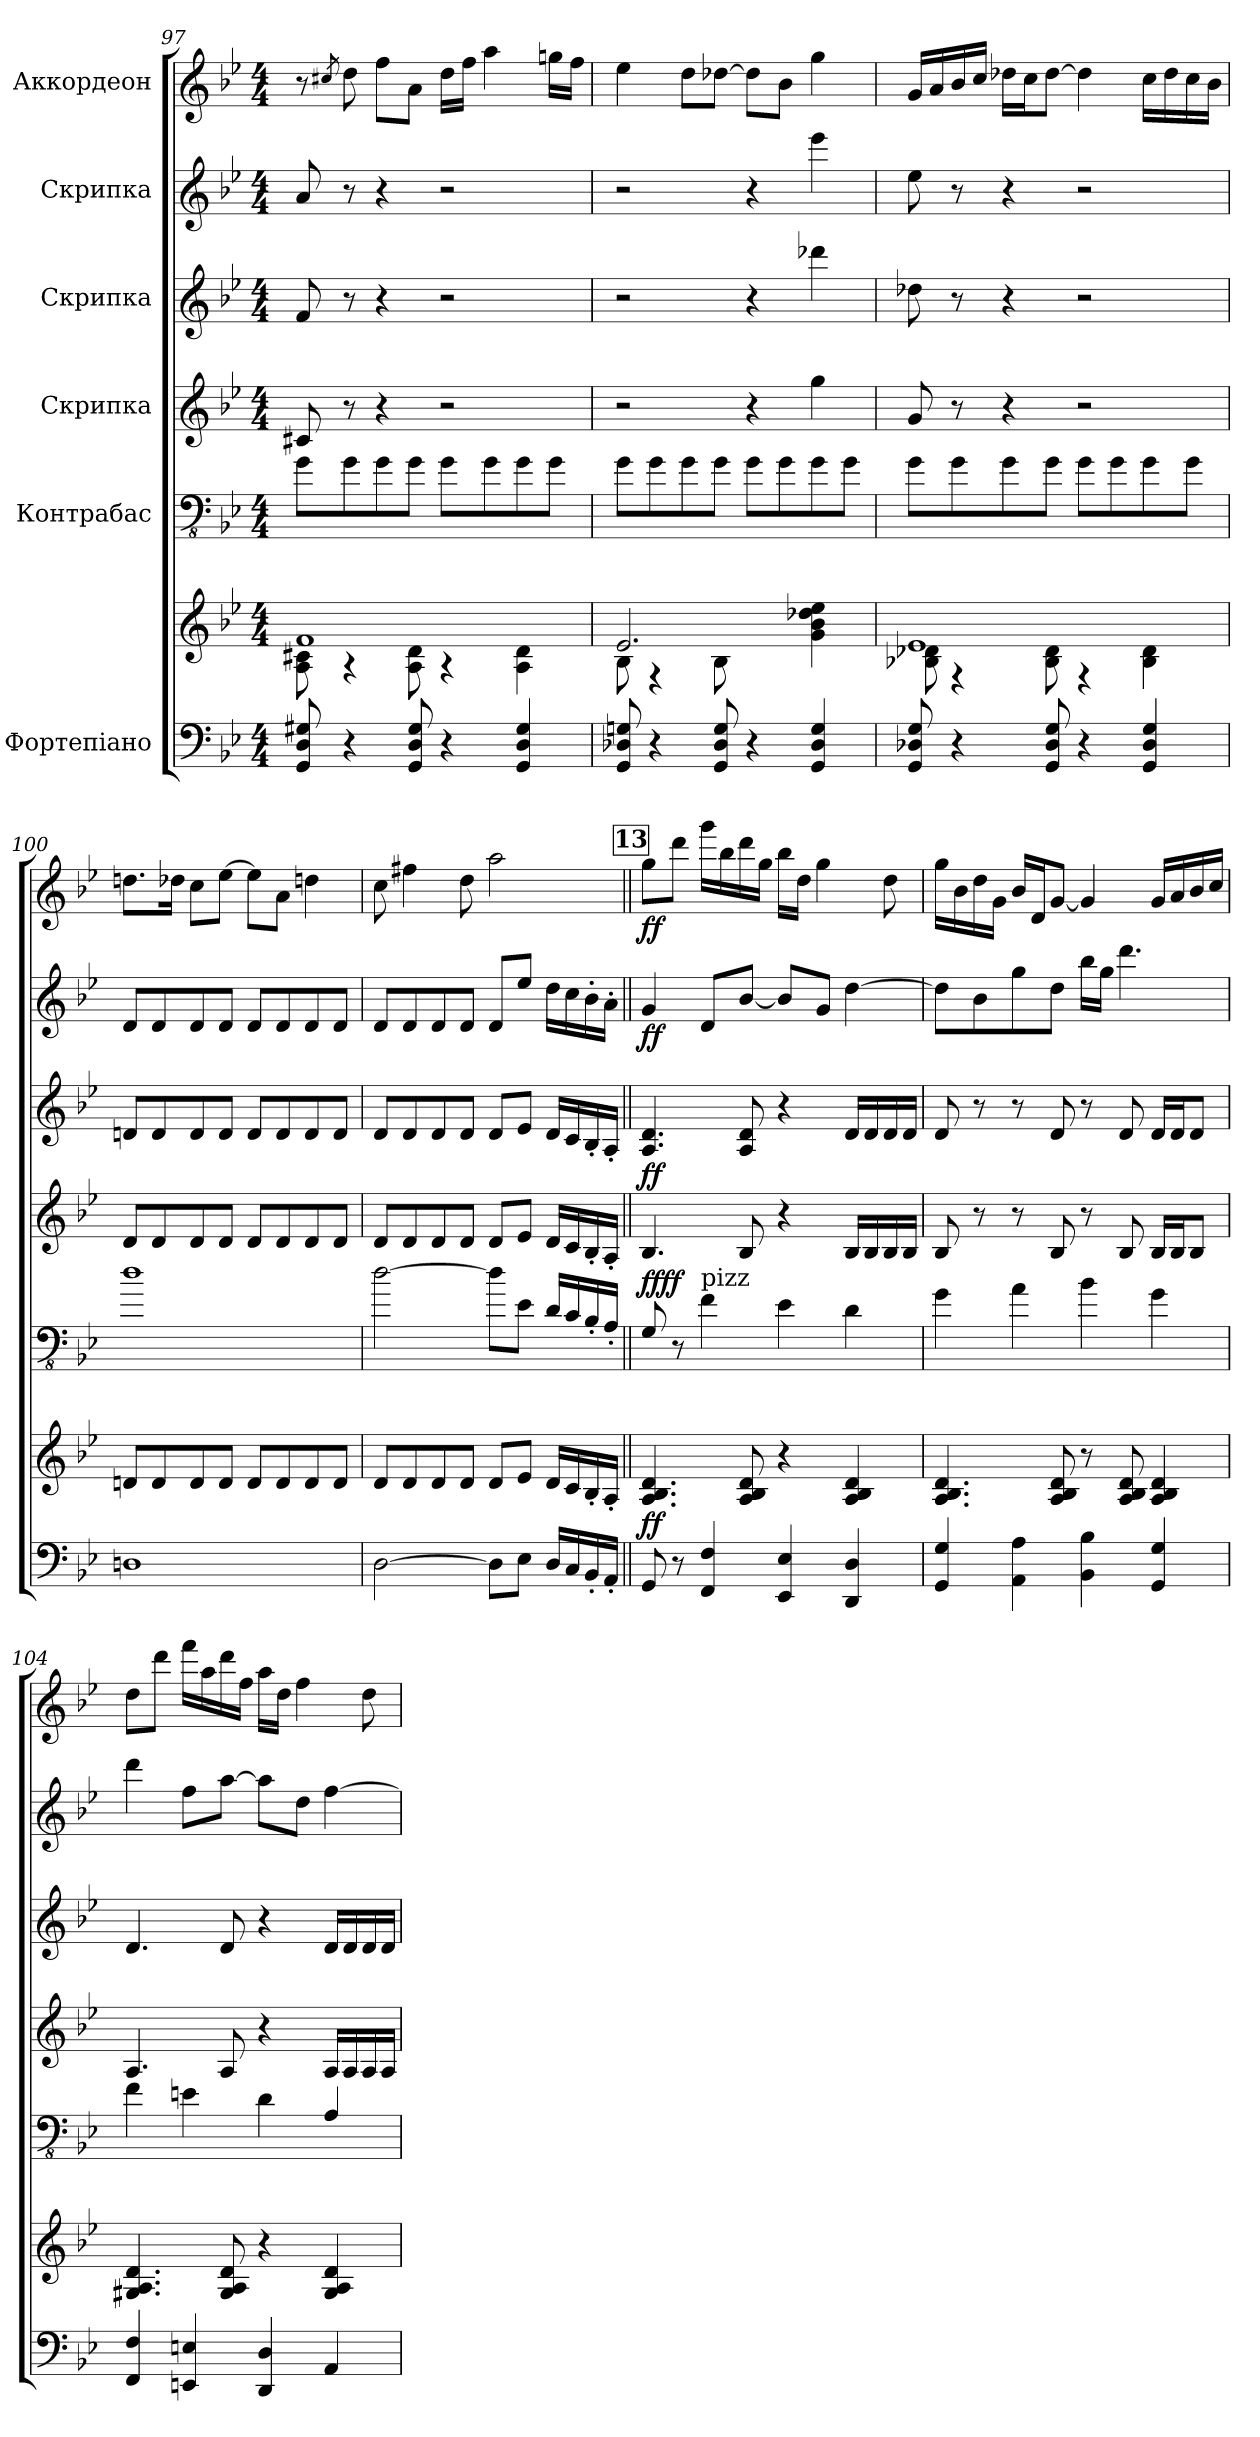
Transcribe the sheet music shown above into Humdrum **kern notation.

**kern	**kern	**dynam	**kern	**dynam	**kern	**dynam	**kern	**kern	**dynam	**kern	**dynam
*part6	*part6	*part6	*part5	*part5	*part4	*part4	*part3	*part2	*part2	*part1	*part1
*staff7	*staff6	*staff6/7	*staff5	*staff5	*staff4	*staff4	*staff3	*staff2	*staff2	*staff1	*staff1
*I"Фортепіано	*	*	*I"Контрабас	*	*I"Скрипка	*	*I"Скрипка	*I"Скрипка	*	*I"Аккордеон	*
*clefF4	*clefG2	*	*clefFv4	*	*clefG2	*	*clefG2	*clefG2	*	*clefG2	*
*	*	*	*ITrd7c12	*	*	*	*	*	*	*	*
*k[b-e-]	*k[b-e-]	*	*k[b-e-]	*	*k[b-e-]	*	*k[b-e-]	*k[b-e-]	*	*k[b-e-]	*
*g:	*g:	*	*	*	*g:	*	*g:	*g:	*	*g:	*
*M4/4	*M4/4	*	*M4/4	*	*M4/4	*	*M4/4	*M4/4	*	*M4/4	*
=97	=97	=97	=97	=97	=97	=97	=97	=97	=97	=97	=97
*	*^	*	*	*	*	*	*	*	*	*	*
8GG/ 8D/ 8G#X/	1f	8A\ 8c#X\	.	8GG\L	.	8c#X/	.	8f/	8a/	.	8r	.
.	.	.	.	.	.	.	.	.	.	.	8qcc#X/	.
4r	.	4r	.	8GG\	.	8r	.	8r	8r	.	8dd\	.
.	.	.	.	8GG\	.	4r	.	4r	4r	.	8ff\L	.
8GG/ 8D/ 8G#/	.	8A\ 8d\	.	8GG\J	.	.	.	.	.	.	8a\J	.
4r	.	4r	.	8GG\L	.	2r	.	2r	2r	.	16dd\LL	.
.	.	.	.	.	.	.	.	.	.	.	16ff\JJ	.
.	.	.	.	8GG\	.	.	.	.	.	.	4aa\	.
4GG/ 4D/ 4G#/	.	4A\ 4d\	.	8GG\	.	.	.	.	.	.	.	.
.	.	.	.	8GG\J	.	.	.	.	.	.	16ggn\LL	.
.	.	.	.	.	.	.	.	.	.	.	16ff\JJ	.
=98	=98	=98	=98	=98	=98	=98	=98	=98	=98	=98	=98	=98
8GG/ 8D-X/ 8Gn/	2.e-/	8B-\	.	8GG\L	.	2r	.	2r	2r	.	4ee-\	.
4r	.	4r	.	8GG\	.	.	.	.	.	.	.	.
.	.	.	.	8GG\	.	.	.	.	.	.	8dd\L	.
8GG/ 8D-/ 8G/	.	8B-\	.	8GG\J	.	.	.	.	.	.	[8dd-X\J	.
4r	.	2ryy	.	8GG\L	.	4r	.	4r	4r	.	8dd-\L]	.
.	.	.	.	8GG\	.	.	.	.	.	.	8b-\J	.
4GG/ 4D-/ 4G/	4g\ 4b-\ 4dd-X\ 4ee-\	.	.	8GG\	.	4gg\	.	4ddd-X\	4eee-\	.	4gg\	.
.	.	.	.	8GG\J	.	.	.	.	.	.	.	.
!!LO:LB:g=z
=99	=99	=99	=99	=99	=99	=99	=99	=99	=99	=99	=99	=99
8GG/ 8D-X/ 8G/	1e-	8B-X\ 8d-X\	.	8GG\L	.	8g/	.	8dd-X\	8ee-\	.	16g/LL	.
.	.	.	.	.	.	.	.	.	.	.	16a/	.
4r	.	4r	.	8GG\	.	8r	.	8r	8r	.	16b-/	.
.	.	.	.	.	.	.	.	.	.	.	16cc/JJ	.
.	.	.	.	8GG\	.	4r	.	4r	4r	.	16dd-X\LL	.
.	.	.	.	.	.	.	.	.	.	.	16cc\J	.
8GG/ 8D-/ 8G/	.	8B-\ 8d-\	.	8GG\J	.	.	.	.	.	.	[8dd-\J	.
4r	.	4r	.	8GG\L	.	2r	.	2r	2r	.	4dd-\]	.
.	.	.	.	8GG\	.	.	.	.	.	.	.	.
4GG/ 4D-/ 4G/	.	4B-\ 4d-\	.	8GG\	.	.	.	.	.	.	16cc\LL	.
.	.	.	.	.	.	.	.	.	.	.	16dd-\	.
.	.	.	.	8GG\J	.	.	.	.	.	.	16cc\	.
.	.	.	.	.	.	.	.	.	.	.	16b-\JJ	.
*	*v	*v	*	*	*	*	*	*	*	*	*	*
=100	=100	=100	=100	=100	=100	=100	=100	=100	=100	=100	=100
1Dn	8dn/L	.	1D	.	8d/L	.	8dn/L	8d/L	.	8.ddn\L	.
.	8d/	.	.	.	8d/	.	8d/	8d/	.	.	.
.	.	.	.	.	.	.	.	.	.	16dd-X\Jk	.
.	8d/	.	.	.	8d/	.	8d/	8d/	.	8cc\L	.
.	8d/J	.	.	.	8d/J	.	8d/J	8d/J	.	[8ee-\J	.
.	8d/L	.	.	.	8d/L	.	8d/L	8d/L	.	8ee-\L]	.
.	8d/	.	.	.	8d/	.	8d/	8d/	.	8a\J	.
.	8d/	.	.	.	8d/	.	8d/	8d/	.	4ddn\	.
.	8d/J	.	.	.	8d/J	.	8d/J	8d/J	.	.	.
=101	=101	=101	=101	=101	=101	=101	=101	=101	=101	=101	=101
[2D\	8d/L	.	[2D\	.	8d/L	.	8d/L	8d/L	.	8cc\	.
.	8d/	.	.	.	8d/	.	8d/	8d/	.	4ff#X\	.
.	8d/	.	.	.	8d/	.	8d/	8d/	.	.	.
.	8d/J	.	.	.	8d/J	.	8d/J	8d/J	.	8dd\	.
8D\L]	8d/L	.	8D\L]	.	8d/L	.	8d/L	8d/L	.	2aa\	.
8E-\J	8e-/J	.	8EE-\J	.	8e-/J	.	8e-/J	8ee-/J	.	.	.
16D/LL	16d/LL	.	16DD/LL	.	16d/LL	.	16d/LL	16dd\LL	.	.	.
16C/	16c/	.	16CC/	.	16c/	.	16c/	16cc\	.	.	.
16BB-'/	16B-'/	.	16BBB-'/	.	16B-'/	.	16B-'/	16b-'\	.	.	.
16AA'/JJ	16A'/JJ	.	16AAA'/JJ	.	16A'/JJ	.	16A'/JJ	16a'\JJ	.	.	.
!!LO:REH:place=s1:a:B:fs=12.8556:t=13
=102||	=102||	=102||	=102||	=102||	=102||	=102||	=102||	=102||	=102||	=102||	=102||
!	!	!LO:DY:a=2	!	!LO:DY:b	!	!	!	!	!	!	!
!	!	!	!	!LO:DY:n=1:a	!	!LO:DY:a	!	!	!LO:DY:b	!	!LO:DY:b
8GG/	4.A/ 4.B-/ 4.d/	ff	8GGG/	ff ff	4.B-/	ff	4.A/ 4.d/	4g/	ff	8gg\L	ff
8r	.	.	8r	.	.	.	.	.	.	8ddd\J	.
!	!	!	!LO:TX:a:t=pizz	!	!	!	!	!	!	!	!
4FF/ 4F/	.	.	4FF\	.	.	.	.	8d/L	.	16ggg\LL	.
.	.	.	.	.	.	.	.	.	.	16bb-\	.
.	8A/ 8B-/ 8d/	.	.	.	8B-/	.	8A/ 8d/	[8b-/J	.	16ddd\	.
.	.	.	.	.	.	.	.	.	.	16gg\JJ	.
4EE-/ 4E-/	4r	.	4EE-\	.	4r	.	4r	8b-/L]	.	16bb-\LL	.
.	.	.	.	.	.	.	.	.	.	16dd\JJ	.
.	.	.	.	.	.	.	.	8g/J	.	4gg\	.
4DD/ 4D/	4A/ 4B-/ 4d/	.	4DD\	.	16B-/LL	.	16d/LL	[4dd\	.	.	.
.	.	.	.	.	16B-/	.	16d/	.	.	.	.
.	.	.	.	.	16B-/	.	16d/	.	.	8dd\	.
.	.	.	.	.	16B-/JJ	.	16d/JJ	.	.	.	.
=103	=103	=103	=103	=103	=103	=103	=103	=103	=103	=103	=103
4GG/ 4G/	4.A/ 4.B-/ 4.d/	.	4GG\	.	8B-/	.	8d/	8dd\L]	.	16gg\LL	.
.	.	.	.	.	.	.	.	.	.	16b-\	.
.	.	.	.	.	8r	.	8r	8b-\	.	16dd\	.
.	.	.	.	.	.	.	.	.	.	16g\JJ	.
4AA\ 4A\	.	.	4AA\	.	8r	.	8r	8gg\	.	16b-/LL	.
.	.	.	.	.	.	.	.	.	.	16d/J	.
.	8A/ 8B-/ 8d/	.	.	.	8B-/	.	8d/	8dd\J	.	[8g/J	.
4BB-\ 4B-\	8r	.	4BB-\	.	8r	.	8r	16bb-\LL	.	4g/]	.
.	.	.	.	.	.	.	.	16gg\JJ	.	.	.
.	8A/ 8B-/ 8d/	.	.	.	8B-/	.	8d/	4.ddd\	.	.	.
4GG/ 4G/	4A/ 4B-/ 4d/	.	4GG\	.	16B-/LL	.	16d/LL	.	.	16g/LL	.
.	.	.	.	.	16B-/J	.	16d/J	.	.	16a/	.
.	.	.	.	.	8B-/J	.	8d/J	.	.	16b-/	.
.	.	.	.	.	.	.	.	.	.	16cc/JJ	.
!!LO:LB:g=z
=104	=104	=104	=104	=104	=104	=104	=104	=104	=104	=104	=104
4FF/ 4F/	4.G#X/ 4.A/ 4.d/	.	4FF\	.	4.A/	.	4.d/	4ddd\	.	8dd\L	.
.	.	.	.	.	.	.	.	.	.	8ddd\J	.
4EEn/ 4En/	.	.	4EEn\	.	.	.	.	8ff\L	.	16fff\LL	.
.	.	.	.	.	.	.	.	.	.	16aa\	.
.	8G#/ 8A/ 8d/	.	.	.	8A/	.	8d/	[8aa\J	.	16ddd\	.
.	.	.	.	.	.	.	.	.	.	16ff\JJ	.
4DD/ 4D/	4r	.	4DD\	.	4r	.	4r	8aa\L]	.	16aa\LL	.
.	.	.	.	.	.	.	.	.	.	16dd\JJ	.
.	.	.	.	.	.	.	.	8dd\J	.	4ff\	.
4AA/	4G#/ 4A/ 4d/	.	4AAA/	.	16A/LL	.	16d/LL	[4ff\	.	.	.
.	.	.	.	.	16A/	.	16d/	.	.	.	.
.	.	.	.	.	16A/	.	16d/	.	.	8dd\	.
.	.	.	.	.	16A/JJ	.	16d/JJ	.	.	.	.
=	=	=	=	=	=	=	=	=	=	=	=
*-	*-	*-	*-	*-	*-	*-	*-	*-	*-	*-	*-
